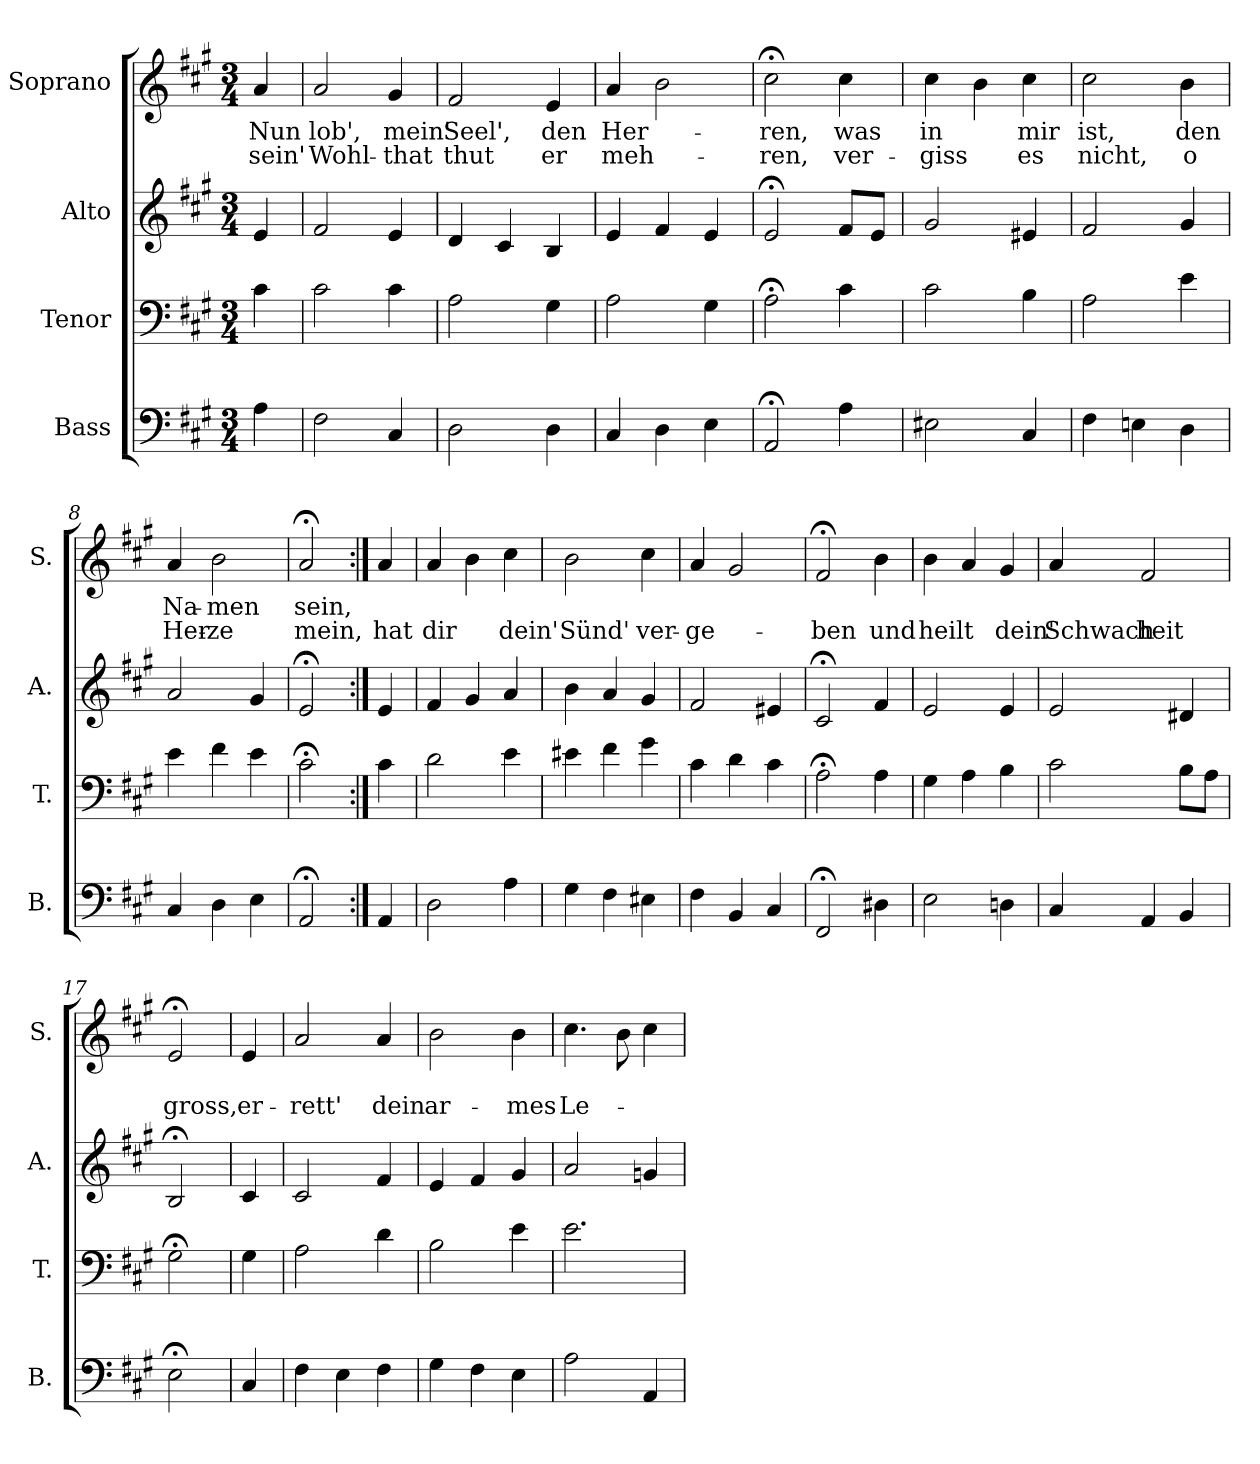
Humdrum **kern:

**kern	**kern	**kern	**kern	**text	**text
*part4	*part3	*part2	*part1	*part1	*part1
*staff4	*staff3	*staff2	*staff1	*staff1	*staff1
*I"Bass	*I"Tenor	*I"Alto	*I"Soprano	*	*
*I'B.	*I'T.	*I'A.	*I'S.	*	*
*clefF4	*clefF4	*clefG2	*clefG2	*	*
*k[f#c#g#]	*k[f#c#g#]	*k[f#c#g#]	*k[f#c#g#]	*	*
*A:	*A:	*A:	*A:	*	*
*M3/4	*M3/4	*M3/4	*M3/4	*	*
=1	=1	=1	=1	=1	=1
!	!	!	!	!LO:LY:b	!LO:LY:b
4A\	4c#\	4e/	4a/	Nun	sein'
=2	=2	=2	=2	=2	=2
!	!	!	!	!LO:LY:b	!LO:LY:b
2F#\	2c#\	2f#/	2a/	lob',	Wohl-
!	!	!	!	!LO:LY:b	!LO:LY:b
4C#/	4c#\	4e/	4g#/	mein'	-that
=3	=3	=3	=3	=3	=3
!	!	!	!	!LO:LY:b	!LO:LY:b
2D\	2A\	4d/	2f#/	Seel',	thut
.	.	4c#/	.	.	.
!	!	!	!	!LO:LY:b	!LO:LY:b
4D\	4G#\	4B/	4e/	den	er
=4	=4	=4	=4	=4	=4
!	!	!	!	!LO:LY:b	!LO:LY:b
4C#/	2A\	4e/	4a/	Her-	meh-
4D\	.	4f#/	2b\	.	.
4E\	4G#\	4e/	.	.	.
=5	=5	=5	=5	=5	=5
!	!	!	!	!LO:LY:b	!LO:LY:b
2AA;</	2A;<\	2e;</	2cc#;<\	-ren,	-ren,
!	!	!	!	!LO:LY:b	!LO:LY:b
4A\	4c#\	8f#/L	4cc#\	was	ver-
.	.	8e/J	.	.	.
=6	=6	=6	=6	=6	=6
!	!	!	!	!LO:LY:b	!LO:LY:b
2E#X\	2c#\	2g#/	4cc#\	in	-giss
.	.	.	4b\	.	.
!	!	!	!	!LO:LY:b	!LO:LY:b
4C#/	4B\	4e#X/	4cc#\	mir	es
=7	=7	=7	=7	=7	=7
!	!	!	!	!LO:LY:b	!LO:LY:b
4F#\	2A\	2f#/	2cc#\	ist,	nicht,
4En\	.	.	.	.	.
!	!	!	!	!LO:LY:b	!LO:LY:b
4D\	4e\	4g#/	4b\	den	o
=8	=8	=8	=8	=8	=8
!	!	!	!	!LO:LY:b	!LO:LY:b
4C#/	4e\	2a/	4a/	Na-	Her-
!	!	!	!	!LO:LY:b	!LO:LY:b
4D\	4f#\	.	2b\	-men	-ze
4E\	4e\	4g#/	.	.	.
=9	=9	=9	=9	=9	=9
!	!	!	!	!LO:LY:b	!LO:LY:b
2AA;</	2c#;<\	2e;</	2a;</	sein,	mein,
!!LO:LB:g=z
=10:|!	=10:|!	=10:|!	=10:|!	=10:|!	=10:|!
!	!	!	!	!	!LO:LY:b
4AA/	4c#\	4e/	4a/	.	hat
=11	=11	=11	=11	=11	=11
!	!	!	!	!	!LO:LY:b
2D\	2d\	4f#/	4a/	.	dir
.	.	4g#/	4b\	.	.
!	!	!	!	!	!LO:LY:b
4A\	4e\	4a/	4cc#\	.	dein'
=12	=12	=12	=12	=12	=12
!	!	!	!	!	!LO:LY:b
4G#\	4e#X\	4b\	2b\	.	Sünd'
4F#\	4f#\	4a/	.	.	.
!	!	!	!	!	!LO:LY:b
4E#X\	4g#\	4g#/	4cc#\	.	ver-
=13	=13	=13	=13	=13	=13
!	!	!	!	!	!LO:LY:b
4F#\	4c#\	2f#/	4a/	.	-ge-
4BB/	4d\	.	2g#/	.	.
4C#/	4c#\	4e#X/	.	.	.
=14	=14	=14	=14	=14	=14
!	!	!	!	!	!LO:LY:b
2FF#;</	2A;<\	2c#;</	2f#;</	.	-ben
!	!	!	!	!	!LO:LY:b
4D#X\	4A\	4f#/	4b\	.	und
=15	=15	=15	=15	=15	=15
!	!	!	!	!	!LO:LY:b
2E\	4G#\	2e/	4b\	.	heilt
.	4A\	.	4a/	.	.
!	!	!	!	!	!LO:LY:b
4Dn\	4B\	4e/	4g#/	.	dein'
=16	=16	=16	=16	=16	=16
!	!	!	!	!	!LO:LY:b
4C#/	2c#\	2e/	4a/	.	Schwach-
!	!	!	!	!	!LO:LY:b
4AA/	.	.	2f#/	.	-heit
4BB/	8B\L	4d#X/	.	.	.
.	8A\J	.	.	.	.
=17	=17	=17	=17	=17	=17
!	!	!	!	!	!LO:LY:b
2E;<\	2G#;<\	2B;</	2e;</	.	gross,
!!LO:PB:g=z
=18	=18	=18	=18	=18	=18
!	!	!	!	!	!LO:LY:b
4C#/	4G#\	4c#/	4e/	.	er-
=19	=19	=19	=19	=19	=19
!	!	!	!	!	!LO:LY:b
4F#\	2A\	2c#/	2a/	.	-rett'
4E\	.	.	.	.	.
!	!	!	!	!	!LO:LY:b
4F#\	4d\	4f#/	4a/	.	dein
=20	=20	=20	=20	=20	=20
!	!	!	!	!	!LO:LY:b
4G#\	2B\	4e/	2b\	.	ar-
4F#\	.	4f#/	.	.	.
!	!	!	!	!	!LO:LY:b
4E\	4e\	4g#/	4b\	.	-mes
=21	=21	=21	=21	=21	=21
!	!	!	!	!	!LO:LY:b
2A\	2.e\	2a/	4.cc#\	.	Le-
.	.	.	8b\	.	.
4AA/	.	4gn/	4cc#\	.	.
=	=	=	=	=	=
*-	*-	*-	*-	*-	*-
